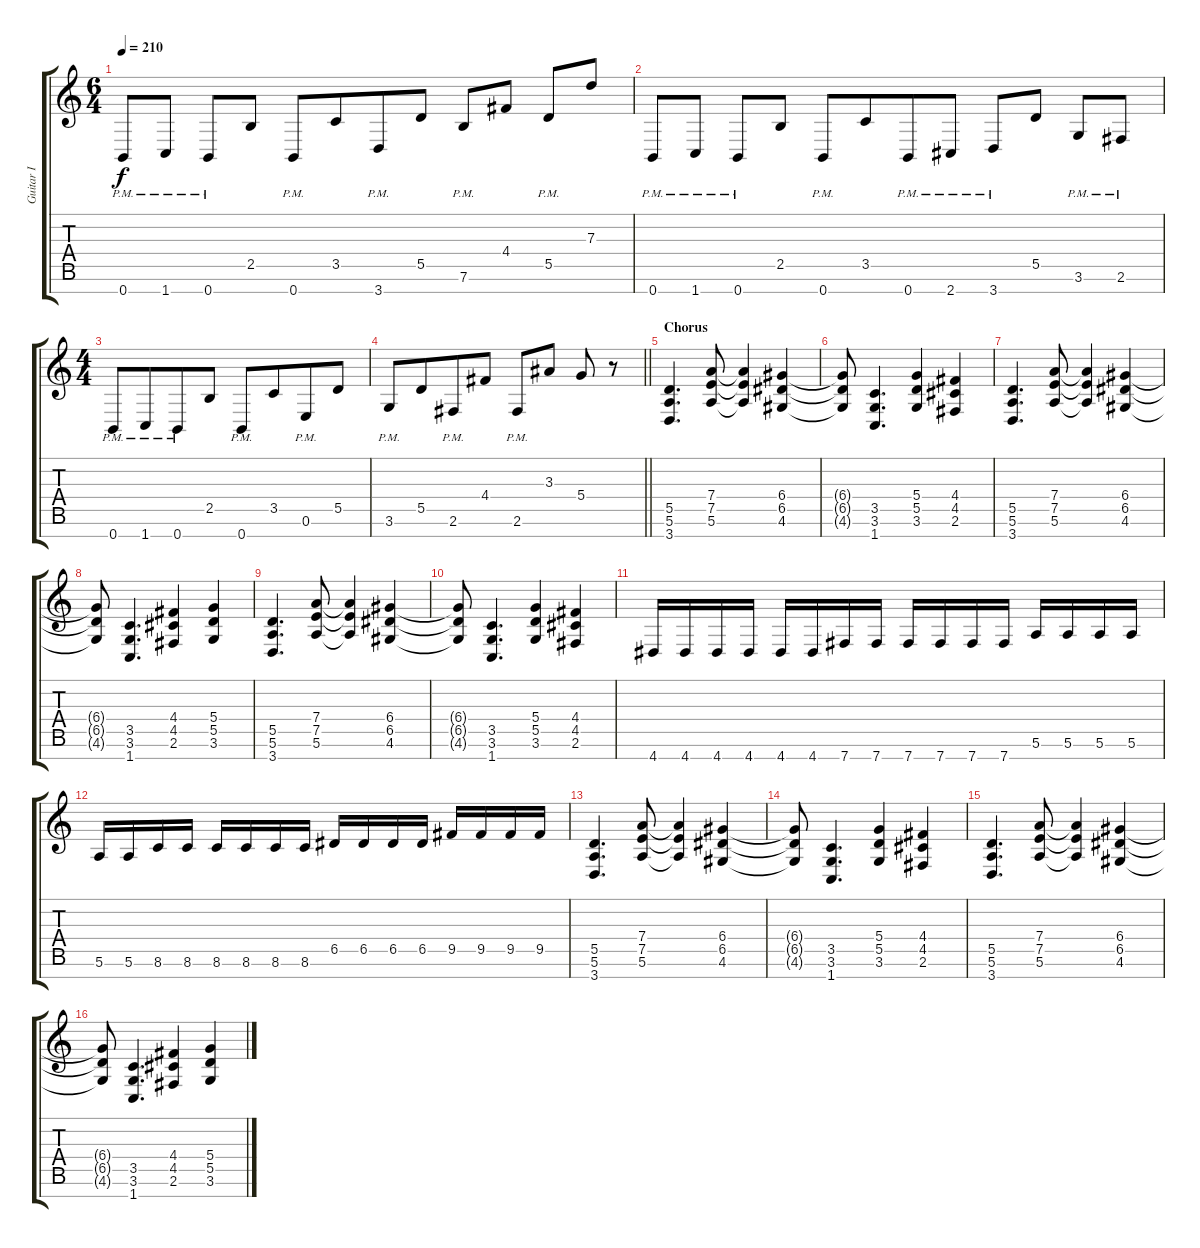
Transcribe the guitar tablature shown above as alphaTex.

\track ("Guitar I" "Guitar I") {instrument distortionguitar}
\staff {score tabs}
\tuning (E4 B3 G3 D3 A2 E2 B1) {hide}
\ts (6 4)
\tempo 210
\clef g2
\ks c
0.7{pm}.8{dy f} 1.7{pm}.8 0.7{pm}.8{beam merge} 2.5.8{beam split} 0.7{pm}.8 3.5.8{beam merge} 3.7{pm}.8 5.5.8{beam split} 7.6{pm}.8{beam merge} 4.4.8 5.5{pm}.8 7.3.8 |
0.7{pm}.8 1.7{pm}.8 0.7{pm}.8{beam merge} 2.5.8{beam split} 0.7{pm}.8 3.5.8{beam merge} 0.7{pm}.8 2.7{pm}.8{beam split} 3.7{pm}.8{beam merge} 5.5.8 3.6{pm}.8 2.6{pm}.8 |
\ts (4 4)
0.7{pm}.8 1.7{pm}.8{beam merge} 0.7{pm}.8 2.5.8 0.7{pm}.8 3.5.8{beam merge} 0.6{pm}.8 5.5.8 |
\barLineRight lightlight
3.6{pm}.8 5.5.8{beam merge} 2.6{pm}.8 4.4.8 2.6{pm}.8 3.3.8 5.4.8 r.8 |
\section ("" "Chorus")
(5.5 5.6 3.7).4{d} (7.4 7.5 5.6).8 (7.4{t} 7.5{t} 5.6{t}).4 (6.4 6.5 4.6).4 |
(6.4{t} 6.5{t} 4.6{t}).8 (3.5 3.6 1.7).4{d} (5.4 5.5 3.6).4 (4.4 4.5 2.6).4 |
(5.5 5.6 3.7).4{d} (7.4 7.5 5.6).8 (7.4{t} 7.5{t} 5.6{t}).4 (6.4 6.5 4.6).4 |
(6.4{t} 6.5{t} 4.6{t}).8 (3.5 3.6 1.7).4{d} (4.4 4.5 2.6).4 (5.4 5.5 3.6).4 |
(5.5 5.6 3.7).4{d} (7.4 7.5 5.6).8 (7.4{t} 7.5{t} 5.6{t}).4 (6.4 6.5 4.6).4 |
(6.4{t} 6.5{t} 4.6{t}).8 (3.5 3.6 1.7).4{d} (5.4 5.5 3.6).4 (4.4 4.5 2.6).4 |
4.7.16 4.7.16 4.7.16 4.7.16 4.7.16 4.7.16 7.7.16 7.7.16 7.7.16 7.7.16 7.7.16 7.7.16 5.6.16 5.6.16 5.6.16 5.6.16 |
5.6.16 5.6.16 8.6.16 8.6.16 8.6.16 8.6.16 8.6.16 8.6.16 6.5.16 6.5.16 6.5.16 6.5.16 9.5.16 9.5.16 9.5.16 9.5.16 |
(5.5 5.6 3.7).4{d} (7.4 7.5 5.6).8 (7.4{t} 7.5{t} 5.6{t}).4 (6.4 6.5 4.6).4 |
(6.4{t} 6.5{t} 4.6{t}).8 (3.5 3.6 1.7).4{d} (5.4 5.5 3.6).4 (4.4 4.5 2.6).4 |
(5.5 5.6 3.7).4{d} (7.4 7.5 5.6).8 (7.4{t} 7.5{t} 5.6{t}).4 (6.4 6.5 4.6).4 |
(6.4{t} 6.5{t} 4.6{t}).8 (3.5 3.6 1.7).4{d} (4.4 4.5 2.6).4 (5.4 5.5 3.6).4
